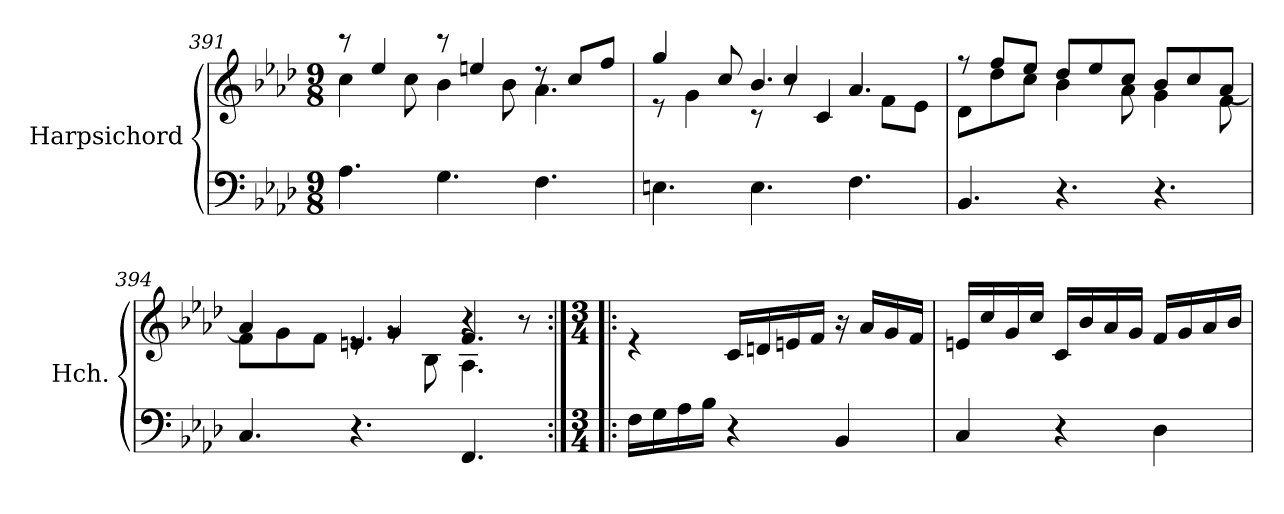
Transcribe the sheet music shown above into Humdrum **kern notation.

**kern	**kern
*part1	*part1
*staff2	*staff1
*I"Harpsichord	*
*I'Hch.	*
!!LO:LB:g=z
*clefF4	*clefG2
*k[b-e-a-d-]	*k[b-e-a-d-]
*M9/8	*M9/8
=391	=391
*	*^
4.A-\	4cc\	8rccc
.	.	4ee-/
.	8cc\	.
4.G\	4b-\	8rccc
.	.	4een/
.	8b-\	.
4.F\	8rdd	4.a-\
.	8cc/L	.
.	8ff/J	.
=392	=392	=392
*	*	*^
4.En\	4gg/	8r	2ryy
.	.	4g\	.
.	8cc/	.	.
4.E\	4.b-/	8r	.
.	.	8r	4cc/
.	.	4c/	.
4.F\	4.a-/	.	4.ryy
.	.	8f\L	.
.	.	8e-\J	.
*	*	*v	*v
=393	=393	=393
4.BB-/	8d-\L	8rff
.	8dd-\	8ff/L
.	8cc\J	8ee-/J
4.r	4b-\	8dd-/L
.	.	8ee-/
.	8a-\	8cc/J
4.r	4g\	8b-/L
.	.	8cc/
.	8f\	[8a-/J
=394	=394	=394
*	*	*^
4.C/	8f\L	4a-/]	2ryy
.	8g\	.	.
.	8f\J	8ryy	.
4.r	4.en/	8re	.
.	.	8rg	4g/
.	.	8B-\	.
4.FF/	4.f/	4.A-\	4r
.	.	.	8r
*	*v	*v	*v
!!LO:LB:g=z
=395:|!|:	=395:|!|:
*M3/4	*M3/4
*	*MM90
*	*^
*	*	*^
!	!LO:TX:t=Variation 8	!	!
*	*v	*v	*v
16F\LL	4re
16G\	.
16A-\	.
16B-\JJ	.
4r	16c/LL
.	16dn/
.	16en/
.	16f/JJ
4BB-/	16r
.	16a-/LL
.	16g/
.	16f/JJ
=396	=396
4C/	16en/LL
.	16cc/
.	16g/
.	16cc/JJ
4r	16c/LL
.	16b-/
.	16a-/
.	16g/JJ
4D-\	16f/LL
.	16g/
.	16a-/
.	16b-/JJ
=	=
*-	*-
